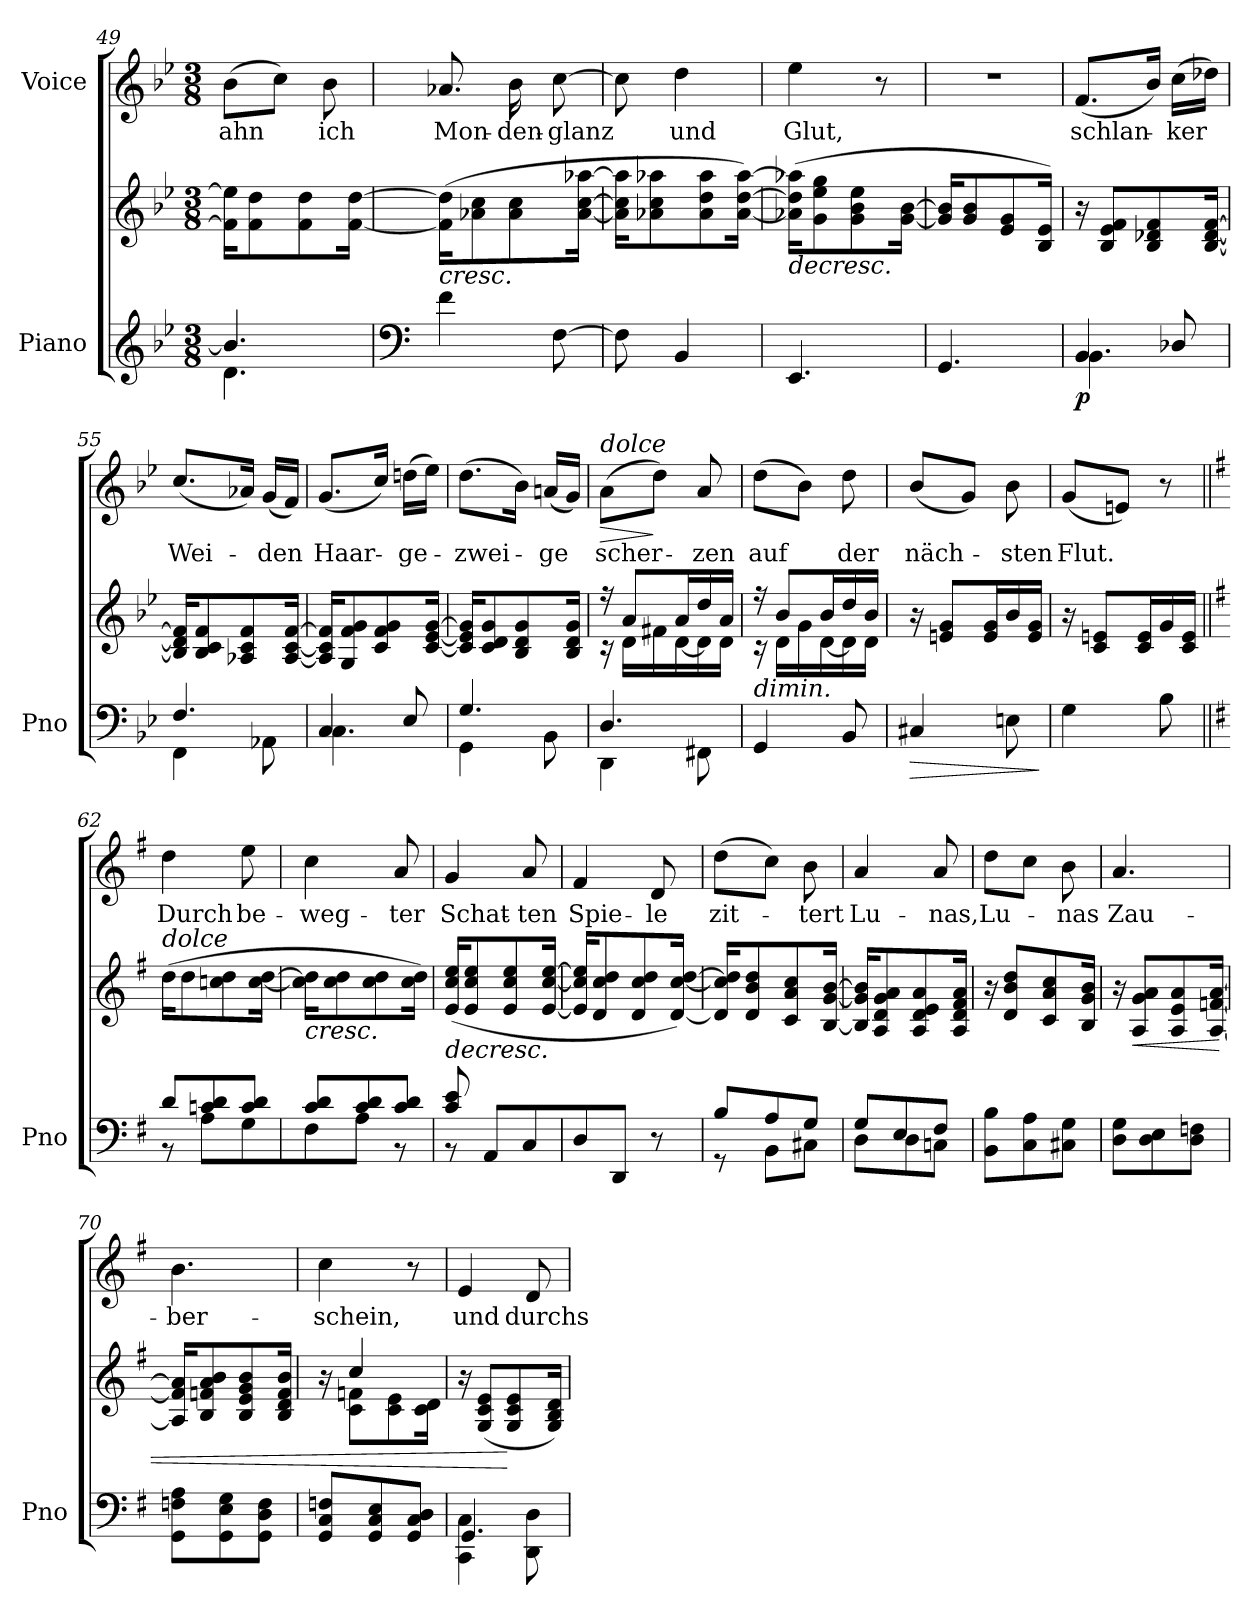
**kern	**kern	**dynam	**kern	**text	**dynam
*part2	*part2	*part2	*part1	*part1	*part1
*staff3	*staff2	*staff2/3	*staff1	*staff1	*staff1
*I"Piano	*	*	*I"Voice	*	*
*I'Pno	*	*	*	*	*
*clefG2	*clefG2	*	*clefG2	*	*
*k[b-e-]	*k[b-e-]	*	*k[b-e-]	*	*
*M3/8	*M3/8	*	*M3/8	*	*
=49	=49	=49	=49	=49	=49
*^	*	*	*	*	*
4.b-/]	4.d\	16f\] 16ee-\]KL	.	(8b-\L	ahn	.
.	.	8f\ 8dd\	.	.	.	.
.	.	.	.	8cc\J)	.	.
.	.	8f\ 8dd\	.	.	.	.
.	.	.	.	8b-\	ich	.
.	.	[16f\ [16dd\Jk	.	.	.	.
*v	*v	*	*	*	*	*
=50	=50	=50	=50	=50	=50
*clefF4	*	*	*	*	*
!	!	!LO:HP:b	!	!	!
4f\	(16f\] 16dd\]KL	<	8.a-X/	Mon-	.
.	8a-X\ 8cc\	.	.	.	.
.	8a-\ 8cc\	.	16b-\	-den-	.
[8F\	.	.	[8cc\	-glanz	.
.	[16a-\ [16cc\ [16aa-X\Jk	.	.	.	.
=51	=51	=51	=51	=51	=51
8F\]	16a-\] 16cc\] 16aa-\]KL	.	8cc\]	.	.
.	8a-X\ 8cc\ 8aa-X\	.	.	.	.
4BB-/	.	.	4dd\	und	.
.	8a-\ 8dd\ 8aa-\	.	.	.	.
.	[16a-\ [16dd\ [16aa-\Jk)	.	.	.	.
=52	=52	=52	=52	=52	=52
!	!	!LO:HP:b	!	!	!
4.EE-/	(16a-X\] 16dd\] 16aa-X\]KL	>	4ee-\	Glut,	.
.	8g\ 8ee-\ 8gg\	.	.	.	.
.	8g\ 8b-\ 8ee-\	.	.	.	.
.	.	.	8r	.	.
.	[16g\ [16b-\Jk	.	.	.	.
=53	=53	=53	=53	=53	=53
4.GG/	16g/] 16b-/]KL	.	4.r	.	.
.	8g/ 8b-/	.	.	.	.
.	8e-/ 8g/	.	.	.	.
.	16B-/ 16e-/Jk)	.	.	.	.
.	.	[	.	.	.
=54	=54	=54	=54	=54	=54
!LO:N:head=solid	!	!LO:DY:b=2	!	!	!
*^	*	*	*	*	*
4BB-/	4.BB-\	16r	p	(8.f/L	schlan-	.
.	.	8B-/ 8e-/ 8f/L	.	.	.	.
.	.	8B-/ 8d-X/ 8f/	.	16b-/Jk)	.	.
8D-X/	.	.	.	(16cc\LL	-ker	.
.	.	[16B-/ [16d-/ [16f/Jk	.	16dd-X\JJ)	.	.
=55	=55	=55	=55	=55	=55	=55
4.F/	4FF\	16B-/] 16d-/] 16f/]KL	.	(8.cc/L	Wei-	.
.	.	8B-/ 8c/ 8f/	.	.	.	.
.	.	8A-X/ 8c/ 8f/	.	16a-X/Jk)	.	.
.	8AA-X\	.	.	(16g/LL	-den	.
.	.	[16A-/ [16c/ [16f/Jk	.	16f/JJ)	.	.
=56	=56	=56	=56	=56	=56	=56
4C/	4.C\	16A-/] 16c/] 16f/]KL	.	(8.g/L	Haar-	.
.	.	8G/ 8f/ 8g/	.	.	.	.
.	.	8c/ 8f/ 8g/	.	16cc/Jk)	.	.
8E-/	.	.	.	(16ddn\LL	ge-	.
.	.	[16c/ [16e-/ [16g/Jk	.	16ee-\JJ)	.	.
=57	=57	=57	=57	=57	=57	=57
4.G/	4GG\	16c/] 16e-/] 16g/]KL	.	(8.dd\L	-zwei-	.
.	.	8c/ 8d/ 8g/	.	.	.	.
.	.	8B-/ 8d/ 8g/	.	16b-\Jk)	.	.
.	8BB-\	.	.	(16an/LL	-ge	.
.	.	16B-/ 16d/ 16g/Jk	.	16g/JJ)	.	.
=58	=58	=58	=58	=58	=58	=58
*	*	*^	*	*	*	*
!	!	!	!	!	!LO:TX:i:t=dolce	!	!
!	!	!	!	!	!	!	!LO:HP:b
4.D/	4DD\	16r	16r	.	(8a\L	scher-	>
.	.	8a/L	16d\LL	.	.	.	.
.	.	.	16f#X\	.	8dd\J)	.	]
.	.	16a/L	[16d\	.	.	.	.
.	8FF#X\	16dd/	16d\]	.	8a/	-zen	.
.	.	16a/JJ	16d\JJ	.	.	.	.
*v	*v	*	*	*	*	*	*
=59	=59	=59	=59	=59	=59	=59
!	!LO:TX:b:i:t=dimin.	!	!	!	!	!
4GG/	16r	16r	.	(8dd\L	auf	.
.	8b-/L	16d\LL	.	.	.	.
.	.	16g\	.	8b-\J)	.	.
.	16b-/L	[16d\	.	.	.	.
8BB-/	16dd/	16d\]	.	8dd\	der	.
.	16b-/JJ	16d\JJ	.	.	.	.
=60	=60	=60	=60	=60	=60	=60
!	!	!	!LO:HP:b=2	!	!	!
*	*v	*v	*	*	*	*
4C#X/	16r	>	(8b-/L	näch-	.
.	8en/ 8g/L	.	.	.	.
.	.	.	8g/J)	.	.
.	16e/ 16g/L	.	.	.	.
8En\	16b-/	.	8b-\	-sten	.
.	16e/ 16g/JJ	.	.	.	.
.	.	]	.	.	.
=61	=61	=61	=61	=61	=61
4G\	16r	.	(8g/L	Flut.	.
.	8c/ 8en/L	.	.	.	.
.	.	.	8en/J)	.	.
.	16c/ 16e/L	.	.	.	.
8B-\	16g/	.	8r	.	.
.	16c/ 16e/JJ	.	.	.	.
=62||	=62||	=62||	=62||	=62||	=62||
*k[f#]	*k[f#]	*	*k[f#]	*	*
*^	*	*	*	*	*
!	!	!LO:TX:i:t=dolce	!	!	!	!
8d/L	8r	(16dd\KL	.	4dd\	Durch	.
.	.	8dd\	.	.	.	.
8cn/ 8d/	8A\L	.	.	.	.	.
.	.	8ccn\ 8dd\	.	.	.	.
8c/ 8d/J	8G\	.	.	8ee\	be-	.
.	.	[16cc\ [16dd\Jk	.	.	.	.
=63	=63	=63	=63	=63	=63	=63
!	!	!	!LO:HP:b	!	!	!
8c/ 8d/L	8F#\	16cc\] 16dd\]KL	<	4cc\	-weg-	.
.	.	8cc\ 8dd\	.	.	.	.
8c/ 8d/	8A\J	.	.	.	.	.
.	.	8cc\ 8dd\	.	.	.	.
8c/ 8d/J	8r	.	.	8a/	-ter	.
.	.	16cc\ 16dd\Jk)	.	.	.	.
*v	*v	*	*	*	*	*
.	.	]	.	.	.
=64	=64	=64	=64	=64	=64
*^	*	*	*	*	*
!	!	!	!LO:HP:b	!	!	!
8c/ 8e/	8r	(16e/ 16cc/ 16ee/KL	>	4g/	Schat-	.
.	.	8e/ 8cc/ 8ee/	.	.	.	.
8AA/L	4ryy	.	.	.	.	.
.	.	8e/ 8cc/ 8ee/	[	.	.	.
8C/	.	.	.	8a/	-ten	.
.	.	[16e/ [16cc/ [16ee/Jk	.	.	.	.
*v	*v	*	*	*	*	*
=65	=65	=65	=65	=65	=65
8D/	16e/] 16cc/] 16ee/]KL	.	4f#/	Spie-	.
.	8d/ 8cc/ 8dd/	.	.	.	.
8DD/J	.	.	.	.	.
.	8d/ 8cc/ 8dd/	.	.	.	.
8r	.	.	8d/	-le	.
.	[16d/ [16cc/ [16dd/Jk)	.	.	.	.
=66	=66	=66	=66	=66	=66
*^	*	*	*	*	*
8B/L	8r	16d/] 16cc/] 16dd/]KL	.	(8dd\L	zit-	.
.	.	8d/ 8b/ 8dd/	.	.	.	.
8A/	8BB\L	.	.	8cc\J)	.	.
.	.	8c/ 8a/ 8cc/	.	.	.	.
8G/J	8C#X\J	.	.	8b\	-tert	.
.	.	[16B/ [16g/ [16b/Jk	.	.	.	.
=67	=67	=67	=67	=67	=67	=67
8G/L	8D\L	16B/] 16g/] 16b/]KL	.	4a/	Lu-	.
.	.	8A/ 8d/ 8g/ 8a/	.	.	.	.
8E/	8D\	.	.	.	.	.
.	.	8A/ 8d/ 8e/ 8a/	.	.	.	.
8F#/J	8Cn\J	.	.	8a/	-nas,	.
.	.	16A/ 16d/ 16f#/ 16a/Jk	.	.	.	.
*v	*v	*	*	*	*	*
=68	=68	=68	=68	=68	=68
8BB\ 8B\L	16r	.	8dd\L	Lu-	.
.	8d/ 8b/ 8dd/L	.	.	.	.
8C\ 8A\	.	.	8cc\J	.	.
.	8c/ 8a/ 8cc/	.	.	.	.
8C#X\ 8G\J	.	.	8b\	-nas	.
.	16B/ 16g/ 16b/Jk	.	.	.	.
=69	=69	=69	=69	=69	=69
8D\ 8G\L	16r	.	4.a/	Zau-	.
!	!	!LO:HP:b	!	!	!
.	8A/ 8g/ 8a/L	<	.	.	.
8D\ 8E\	.	.	.	.	.
.	8A/ 8e/ 8a/	.	.	.	.
8D\ 8Fn\J	.	.	.	.	.
.	[16A/ [16fn/ [16a/Jk	.	.	.	.
.	.	]	.	.	.
=70	=70	=70	=70	=70	=70
8GG\ 8Fn\ 8A\L	16A/] 16f/] 16a/]KL	.	4.b\	-ber-	.
.	8B/ 8fn/ 8a/ 8b/	.	.	.	.
8GG\ 8E\ 8G\	.	.	.	.	.
.	8B/ 8e/ 8g/ 8b/	.	.	.	.
8GG\ 8D\ 8F\J	.	.	.	.	.
.	16B/ 16d/ 16f/ 16b/Jk	.	.	.	.
=71	=71	=71	=71	=71	=71
*	*^	*	*	*	*
8GG/ 8C/ 8Fn/L	16r	16ryy	.	4cc\	-schein,	.
.	4cc/	8c\ 8fn\L	.	.	.	.
8GG/ 8C/ 8E/	.	.	.	.	.	.
.	.	8c\ 8e\	.	.	.	.
8GG/ 8C/ 8D/J	.	.	.	8r	.	.
.	16ryy	16c\ 16d\Jk	.	.	.	.
*	*v	*v	*	*	*	*
=72	=72	=72	=72	=72	=72
*^	*	*	*	*	*
4CC\ 4C\	4.GG/	16r	.	4e/	und	.
.	.	(8G/ 8c/ 8e/L	.	.	.	.
.	.	8G/ 8c/ 8e/	[	.	.	.
8DD\ 8D\	.	.	.	8d/	durchs	.
.	.	16G/ 16B/ 16d/Jk)	.	.	.	.
*v	*v	*	*	*	*	*
=	=	=	=	=	=
*-	*-	*-	*-	*-	*-
